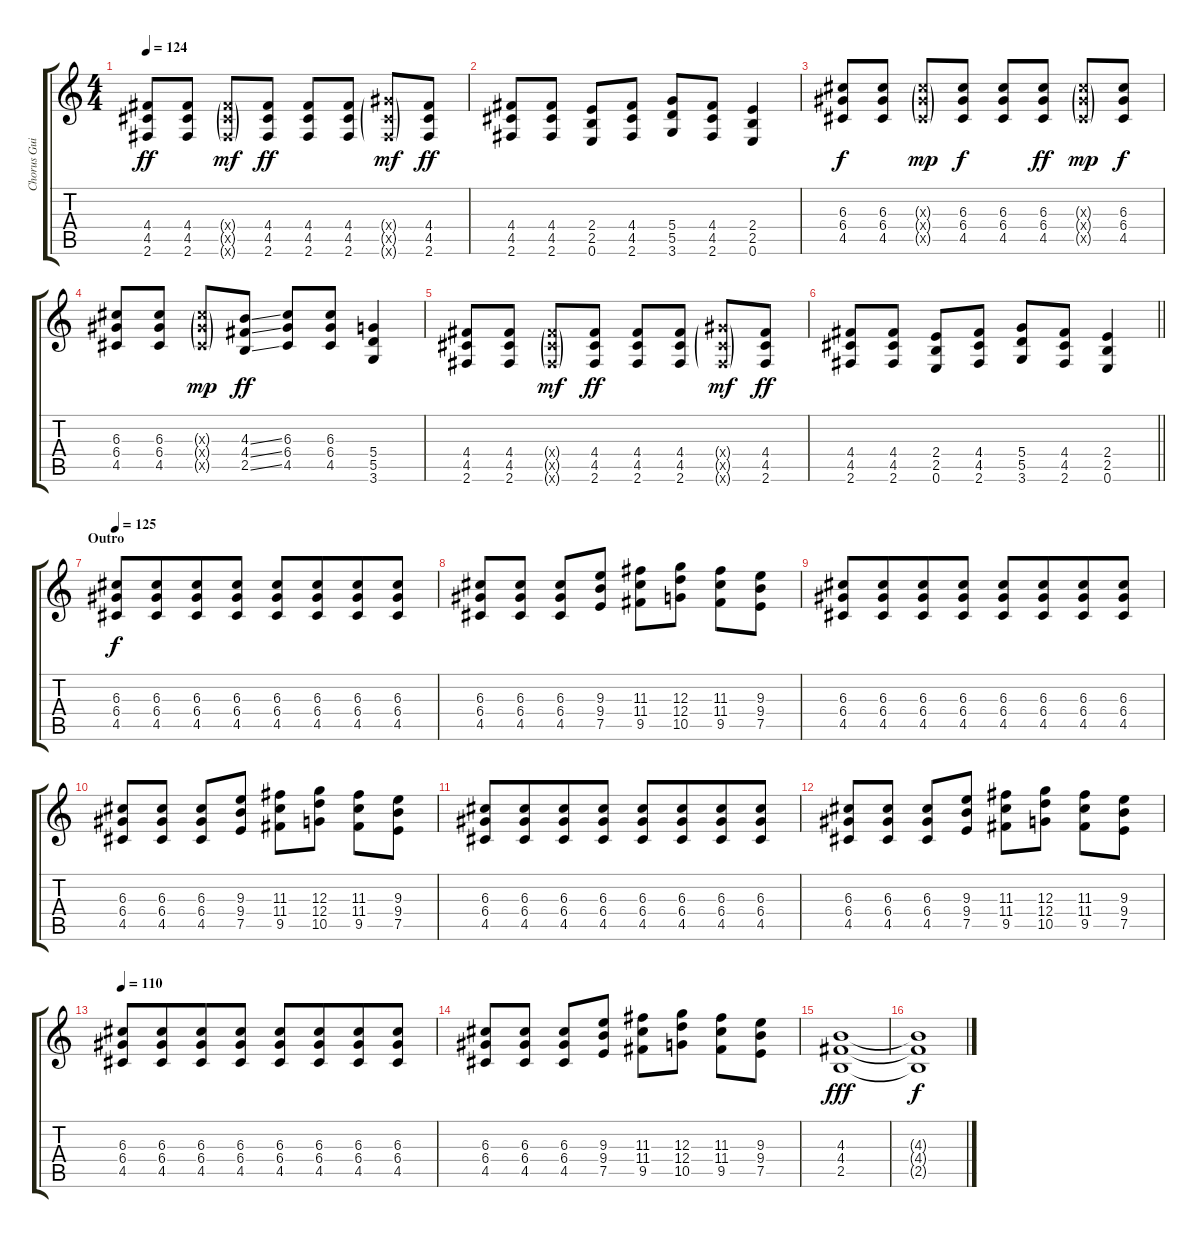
\track ("Chorus Guitar 2" "Chorus Gui") {instrument distortionguitar}
\staff {score tabs}
\tuning (E4 B3 G3 D3 A2 E2) {hide}
\ts (4 4)
\tempo 124
\clef g2
\ks c
(4.4 4.5 2.6).8{dy ff} (4.4 4.5 2.6).8 (4.4{g x} 4.5{g x} 2.6{g x}).8{dy mf} (4.4 4.5 2.6).8{dy ff} (4.4 4.5 2.6).8 (4.4 4.5 2.6).8 (6.4{g x} 4.5{g x} 2.6{g x}).8{dy mf} (4.4 4.5 2.6).8{dy ff} |
(4.4 4.5 2.6).8 (4.4 4.5 2.6).8 (2.4 2.5 0.6).8 (4.4 4.5 2.6).8 (5.4 5.5 3.6).8 (4.4 4.5 2.6).8 (2.4 2.5 0.6).4 |
(6.3 6.4 4.5).8{dy f} (6.3 6.4 4.5).8 (6.3{g x} 6.4{g x} 4.5{g x}).8{dy mp} (6.3 6.4 4.5).8{dy f} (6.3 6.4 4.5).8 (6.3 6.4 4.5).8{dy ff} (6.3{g x} 6.4{g x} 4.5{g x}).8{dy mp} (6.3 6.4 4.5).8{dy f} |
(6.3 6.4 4.5).8 (6.3 6.4 4.5).8 (6.3{g x} 6.4{g x} 4.5{g x}).8{dy mp} (4.3{ss} 4.4{ss} 2.5{ss}).8{dy ff} (6.3 6.4 4.5).8 (6.3 6.4 4.5).8 (5.4 5.5 3.6).4 |
(4.4 4.5 2.6).8 (4.4 4.5 2.6).8 (4.4{g x} 4.5{g x} 2.6{g x}).8{dy mf} (4.4 4.5 2.6).8{dy ff} (4.4 4.5 2.6).8 (4.4 4.5 2.6).8 (6.4{g x} 4.5{g x} 2.6{g x}).8{dy mf} (4.4 4.5 2.6).8{dy ff} |
\barLineRight lightlight
(4.4 4.5 2.6).8 (4.4 4.5 2.6).8 (2.4 2.5 0.6).8 (4.4 4.5 2.6).8 (5.4 5.5 3.6).8 (4.4 4.5 2.6).8 (2.4 2.5 0.6).4 |
\section ("" "Outro")
\tempo 120
\tempo 125
(6.3 6.4 4.5).8{dy f} (6.3 6.4 4.5).8{beam merge} (6.3 6.4 4.5).8 (6.3 6.4 4.5).8 (6.3 6.4 4.5).8 (6.3 6.4 4.5).8{beam merge} (6.3 6.4 4.5).8 (6.3 6.4 4.5).8 |
(6.3 6.4 4.5).8 (6.3 6.4 4.5).8 (6.3 6.4 4.5).8 (9.3 9.4 7.5).8 (11.3 11.4 9.5).8 (12.3 12.4 10.5).8 (11.3 11.4 9.5).8 (9.3 9.4 7.5).8 |
(6.3 6.4 4.5).8 (6.3 6.4 4.5).8{beam merge} (6.3 6.4 4.5).8 (6.3 6.4 4.5).8 (6.3 6.4 4.5).8 (6.3 6.4 4.5).8{beam merge} (6.3 6.4 4.5).8 (6.3 6.4 4.5).8 |
(6.3 6.4 4.5).8 (6.3 6.4 4.5).8 (6.3 6.4 4.5).8 (9.3 9.4 7.5).8 (11.3 11.4 9.5).8 (12.3 12.4 10.5).8 (11.3 11.4 9.5).8 (9.3 9.4 7.5).8 |
(6.3 6.4 4.5).8 (6.3 6.4 4.5).8{beam merge} (6.3 6.4 4.5).8 (6.3 6.4 4.5).8 (6.3 6.4 4.5).8 (6.3 6.4 4.5).8{beam merge} (6.3 6.4 4.5).8 (6.3 6.4 4.5).8 |
(6.3 6.4 4.5).8 (6.3 6.4 4.5).8 (6.3 6.4 4.5).8 (9.3 9.4 7.5).8 (11.3 11.4 9.5).8 (12.3 12.4 10.5).8 (11.3 11.4 9.5).8 (9.3 9.4 7.5).8 |
\tempo 110
(6.3 6.4 4.5).8 (6.3 6.4 4.5).8{beam merge} (6.3 6.4 4.5).8 (6.3 6.4 4.5).8 (6.3 6.4 4.5).8 (6.3 6.4 4.5).8{beam merge} (6.3 6.4 4.5).8 (6.3 6.4 4.5).8 |
(6.3 6.4 4.5).8 (6.3 6.4 4.5).8 (6.3 6.4 4.5).8 (9.3 9.4 7.5).8 (11.3 11.4 9.5).8 (12.3 12.4 10.5).8 (11.3 11.4 9.5).8 (9.3 9.4 7.5).8 |
(4.3 4.4 2.5).1{dy fff} |
(4.3{t} 4.4{t} 2.5{t}).1{dy f}
